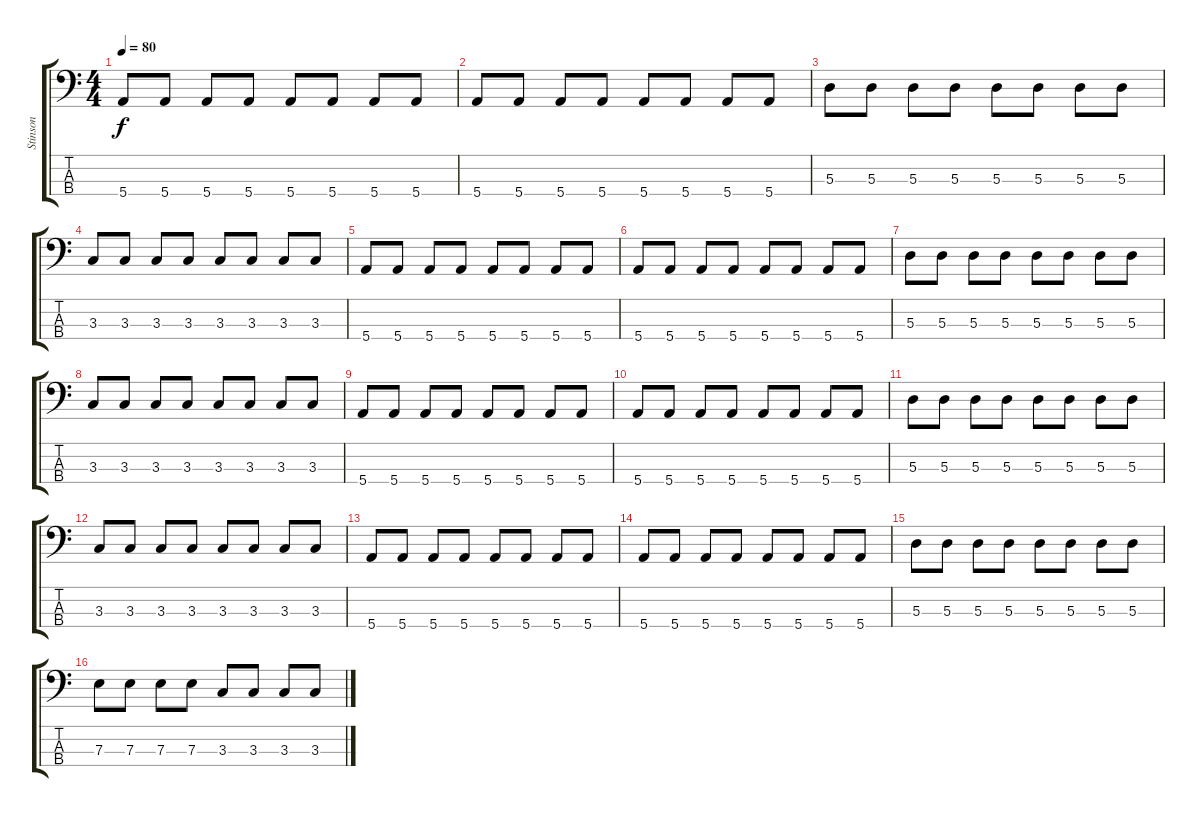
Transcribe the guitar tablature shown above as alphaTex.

\track ("Stinson" "Stinson") {instrument electricbassfinger}
\staff {score tabs}
\tuning (G2 D2 A1 E1) {hide}
\ts (4 4)
\tempo 80
\clef f4
\ks c
5.4.8{dy f} 5.4.8 5.4.8 5.4.8 5.4.8 5.4.8 5.4.8 5.4.8 |
5.4.8 5.4.8 5.4.8 5.4.8 5.4.8 5.4.8 5.4.8 5.4.8 |
5.3.8 5.3.8 5.3.8 5.3.8 5.3.8 5.3.8 5.3.8 5.3.8 |
3.3.8 3.3.8 3.3.8 3.3.8 3.3.8 3.3.8 3.3.8 3.3.8 |
5.4.8 5.4.8 5.4.8 5.4.8 5.4.8 5.4.8 5.4.8 5.4.8 |
5.4.8 5.4.8 5.4.8 5.4.8 5.4.8 5.4.8 5.4.8 5.4.8 |
5.3.8 5.3.8 5.3.8 5.3.8 5.3.8 5.3.8 5.3.8 5.3.8 |
3.3.8 3.3.8 3.3.8 3.3.8 3.3.8 3.3.8 3.3.8 3.3.8 |
5.4.8 5.4.8 5.4.8 5.4.8 5.4.8 5.4.8 5.4.8 5.4.8 |
5.4.8 5.4.8 5.4.8 5.4.8 5.4.8 5.4.8 5.4.8 5.4.8 |
5.3.8 5.3.8 5.3.8 5.3.8 5.3.8 5.3.8 5.3.8 5.3.8 |
3.3.8 3.3.8 3.3.8 3.3.8 3.3.8 3.3.8 3.3.8 3.3.8 |
5.4.8 5.4.8 5.4.8 5.4.8 5.4.8 5.4.8 5.4.8 5.4.8 |
5.4.8 5.4.8 5.4.8 5.4.8 5.4.8 5.4.8 5.4.8 5.4.8 |
5.3.8 5.3.8 5.3.8 5.3.8 5.3.8 5.3.8 5.3.8 5.3.8 |
7.3.8 7.3.8 7.3.8 7.3.8 3.3.8 3.3.8 3.3.8 3.3.8
